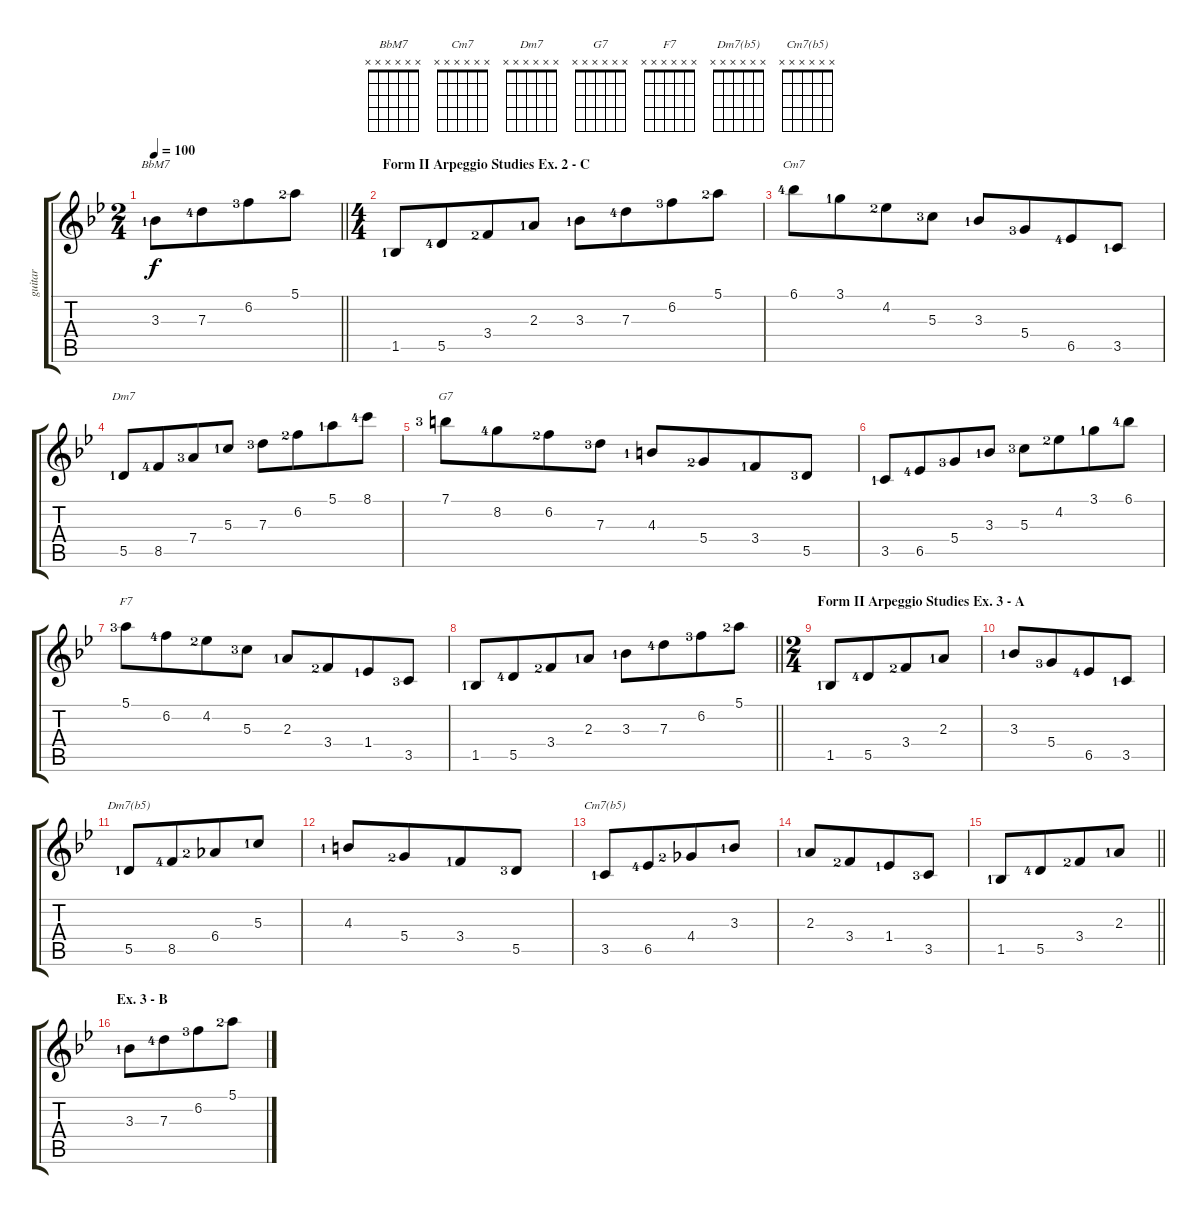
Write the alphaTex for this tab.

\track ("guitar" "guitar") {instrument acousticguitarnylon}
\staff {score tabs}
\tuning (E4 B3 G3 D3 A2 E2) {hide}
\chord ("BbM7" x x x x x x)
\chord ("Cm7" x x x x x x)
\chord ("Dm7" x x x x x x)
\chord ("G7" x x x x x x)
\chord ("F7" x x x x x x)
\chord ("Dm7(b5)" x x x x x x)
\chord ("Cm7(b5)" x x x x x x)
\ts (2 4)
\tempo 100
\clef g2
\barLineRight lightlight
\ks bb
3.3{lf 2}.8{ch "BbM7" dy f} 7.3{lf 5}.8{beam merge} 6.2{lf 4}.8 5.1{lf 3}.8 |
\ts (4 4)
\section ("" "Form II Arpeggio Studies Ex. 2 - C")
1.5{lf 2}.8 5.5{lf 5}.8{beam merge} 3.4{lf 3}.8 2.3{lf 2}.8 3.3{lf 2}.8{beam Down} 7.3{lf 5}.8{beam Down beam merge} 6.2{lf 4}.8{beam Down} 5.1{lf 3}.8{beam Down} |
6.1{lf 5}.8{ch "Cm7" beam Down} 3.1{lf 2}.8{beam Down beam merge} 4.2{lf 3}.8{beam Down} 5.3{lf 4}.8{beam Down} 3.3{lf 2}.8 5.4{lf 4}.8{beam merge} 6.5{lf 5}.8 3.5{lf 2}.8 |
5.5{lf 2}.8{ch "Dm7"} 8.5{lf 5}.8{beam merge} 7.4{lf 4}.8 5.3{lf 2}.8 7.3{lf 4}.8{beam Down} 6.2{lf 3}.8{beam Down beam merge} 5.1{lf 2}.8{beam Down} 8.1{lf 5}.8{beam Down} |
7.1{lf 4}.8{ch "G7" beam Down} 8.2{lf 5}.8{beam Down beam merge} 6.2{lf 3}.8{beam Down} 7.3{lf 4}.8{beam Down} 4.3{lf 2}.8 5.4{lf 3}.8{beam merge} 3.4{lf 2}.8 5.5{lf 4}.8 |
3.5{lf 2}.8 6.5{lf 5}.8{beam merge} 5.4{lf 4}.8 3.3{lf 2}.8 5.3{lf 4}.8{beam Down} 4.2{lf 3}.8{beam Down beam merge} 3.1{lf 2}.8{beam Down} 6.1{lf 5}.8{beam Down} |
5.1{lf 4}.8{ch "F7" beam Down} 6.2{lf 5}.8{beam Down beam merge} 4.2{lf 3}.8{beam Down} 5.3{lf 4}.8{beam Down} 2.3{lf 2}.8 3.4{lf 3}.8{beam merge} 1.4{lf 2}.8 3.5{lf 4}.8 |
\barLineRight lightlight
1.5{lf 2}.8 5.5{lf 5}.8{beam merge} 3.4{lf 3}.8 2.3{lf 2}.8 3.3{lf 2}.8{beam Down} 7.3{lf 5}.8{beam Down beam merge} 6.2{lf 4}.8{beam Down} 5.1{lf 3}.8{beam Down} |
\ts (2 4)
\section ("" "Form II Arpeggio Studies Ex. 3 - A")
1.5{lf 2}.8 5.5{lf 5}.8{beam merge} 3.4{lf 3}.8 2.3{lf 2}.8 |
3.3{lf 2}.8 5.4{lf 4}.8{beam merge} 6.5{lf 5}.8 3.5{lf 2}.8 |
5.5{lf 2}.8{ch "Dm7(b5)"} 8.5{lf 5}.8{beam merge} 6.4{lf 3}.8 5.3{lf 2}.8 |
4.3{lf 2}.8 5.4{lf 3}.8{beam merge} 3.4{lf 2}.8 5.5{lf 4}.8 |
3.5{lf 2}.8{ch "Cm7(b5)"} 6.5{lf 5}.8{beam merge} 4.4{lf 3}.8 3.3{lf 2}.8 |
2.3{lf 2}.8 3.4{lf 3}.8{beam merge} 1.4{lf 2}.8 3.5{lf 4}.8 |
\barLineRight lightlight
1.5{lf 2}.8 5.5{lf 5}.8{beam merge} 3.4{lf 3}.8 2.3{lf 2}.8 |
\section ("" "Ex. 3 - B")
3.3{lf 2}.8 7.3{lf 5}.8{beam merge} 6.2{lf 4}.8 5.1{lf 3}.8
